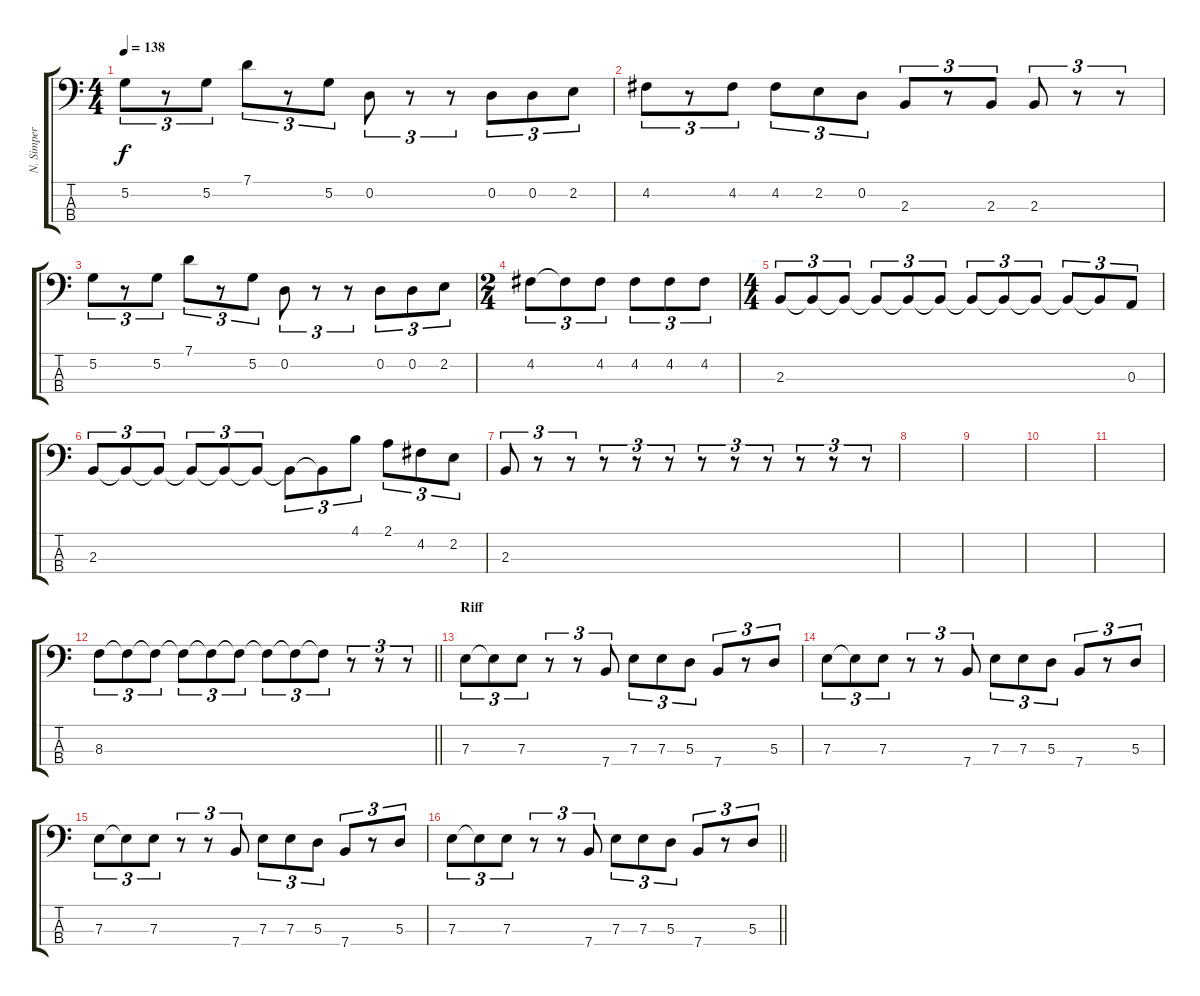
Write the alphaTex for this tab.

\track ("N. Simper" "N. Simper") {instrument electricbassfinger}
\staff {score tabs}
\tuning (G2 D2 A1 E1) {hide}
\ts (4 4)
\tempo 138
\clef f4
\ks c
5.2.8{tu (3 2) dy f} r.8{tu (3 2)} 5.2.8{tu (3 2)} 7.1.8{tu (3 2)} r.8{tu (3 2)} 5.2.8{tu (3 2)} 0.2.8{tu (3 2)} r.8{tu (3 2)} r.8{tu (3 2)} 0.2.8{tu (3 2)} 0.2.8{tu (3 2)} 2.2.8{tu (3 2)} |
4.2.8{tu (3 2)} r.8{tu (3 2)} 4.2.8{tu (3 2)} 4.2.8{tu (3 2)} 2.2.8{tu (3 2)} 0.2.8{tu (3 2)} 2.3.8{tu (3 2)} r.8{tu (3 2)} 2.3.8{tu (3 2)} 2.3.8{tu (3 2)} r.8{tu (3 2)} r.8{tu (3 2)} |
5.2.8{tu (3 2)} r.8{tu (3 2)} 5.2.8{tu (3 2)} 7.1.8{tu (3 2)} r.8{tu (3 2)} 5.2.8{tu (3 2)} 0.2.8{tu (3 2)} r.8{tu (3 2)} r.8{tu (3 2)} 0.2.8{tu (3 2)} 0.2.8{tu (3 2)} 2.2.8{tu (3 2)} |
\ts (2 4)
4.2.8{tu (3 2)} 4.2{t}.8{tu (3 2)} 4.2.8{tu (3 2)} 4.2.8{tu (3 2)} 4.2.8{tu (3 2)} 4.2.8{tu (3 2)} |
\ts (4 4)
2.3.8{tu (3 2)} 2.3{t}.8{tu (3 2)} 2.3{t}.8{tu (3 2)} 2.3{t}.8{tu (3 2)} 2.3{t}.8{tu (3 2)} 2.3{t}.8{tu (3 2)} 2.3{t}.8{tu (3 2)} 2.3{t}.8{tu (3 2)} 2.3{t}.8{tu (3 2)} 2.3{t}.8{tu (3 2)} 2.3{t}.8{tu (3 2)} 0.3.8{tu (3 2)} |
2.3.8{tu (3 2)} 2.3{t}.8{tu (3 2)} 2.3{t}.8{tu (3 2)} 2.3{t}.8{tu (3 2)} 2.3{t}.8{tu (3 2)} 2.3{t}.8{tu (3 2)} 2.3{t}.8{tu (3 2)} 2.3{t}.8{tu (3 2)} 4.1.8{tu (3 2)} 2.1.8{tu (3 2)} 4.2.8{tu (3 2)} 2.2.8{tu (3 2)} |
2.3.8{tu (3 2)} r.8{tu (3 2)} r.8{tu (3 2)} r.8{tu (3 2)} r.8{tu (3 2)} r.8{tu (3 2)} r.8{tu (3 2)} r.8{tu (3 2)} r.8{tu (3 2)} r.8{tu (3 2)} r.8{tu (3 2)} r.8{tu (3 2)} |
|
|
|
|
\barLineRight lightlight
8.3.8{tu (3 2)} 8.3{t}.8{tu (3 2)} 8.3{t}.8{tu (3 2)} 8.3{t}.8{tu (3 2)} 8.3{t}.8{tu (3 2)} 8.3{t}.8{tu (3 2)} 8.3{t}.8{tu (3 2)} 8.3{t}.8{tu (3 2)} 8.3{t}.8{tu (3 2)} r.8{tu (3 2)} r.8{tu (3 2)} r.8{tu (3 2)} |
\section ("" "Riff")
7.3.8{tu (3 2)} 7.3{t}.8{tu (3 2)} 7.3.8{tu (3 2)} r.8{tu (3 2)} r.8{tu (3 2)} 7.4.8{tu (3 2)} 7.3.8{tu (3 2)} 7.3.8{tu (3 2)} 5.3.8{tu (3 2)} 7.4.8{tu (3 2)} r.8{tu (3 2)} 5.3.8{tu (3 2)} |
7.3.8{tu (3 2)} 7.3{t}.8{tu (3 2)} 7.3.8{tu (3 2)} r.8{tu (3 2)} r.8{tu (3 2)} 7.4.8{tu (3 2)} 7.3.8{tu (3 2)} 7.3.8{tu (3 2)} 5.3.8{tu (3 2)} 7.4.8{tu (3 2)} r.8{tu (3 2)} 5.3.8{tu (3 2)} |
7.3.8{tu (3 2)} 7.3{t}.8{tu (3 2)} 7.3.8{tu (3 2)} r.8{tu (3 2)} r.8{tu (3 2)} 7.4.8{tu (3 2)} 7.3.8{tu (3 2)} 7.3.8{tu (3 2)} 5.3.8{tu (3 2)} 7.4.8{tu (3 2)} r.8{tu (3 2)} 5.3.8{tu (3 2)} |
\barLineRight lightlight
7.3.8{tu (3 2)} 7.3{t}.8{tu (3 2)} 7.3.8{tu (3 2)} r.8{tu (3 2)} r.8{tu (3 2)} 7.4.8{tu (3 2)} 7.3.8{tu (3 2)} 7.3.8{tu (3 2)} 5.3.8{tu (3 2)} 7.4.8{tu (3 2)} r.8{tu (3 2)} 5.3.8{tu (3 2)}
